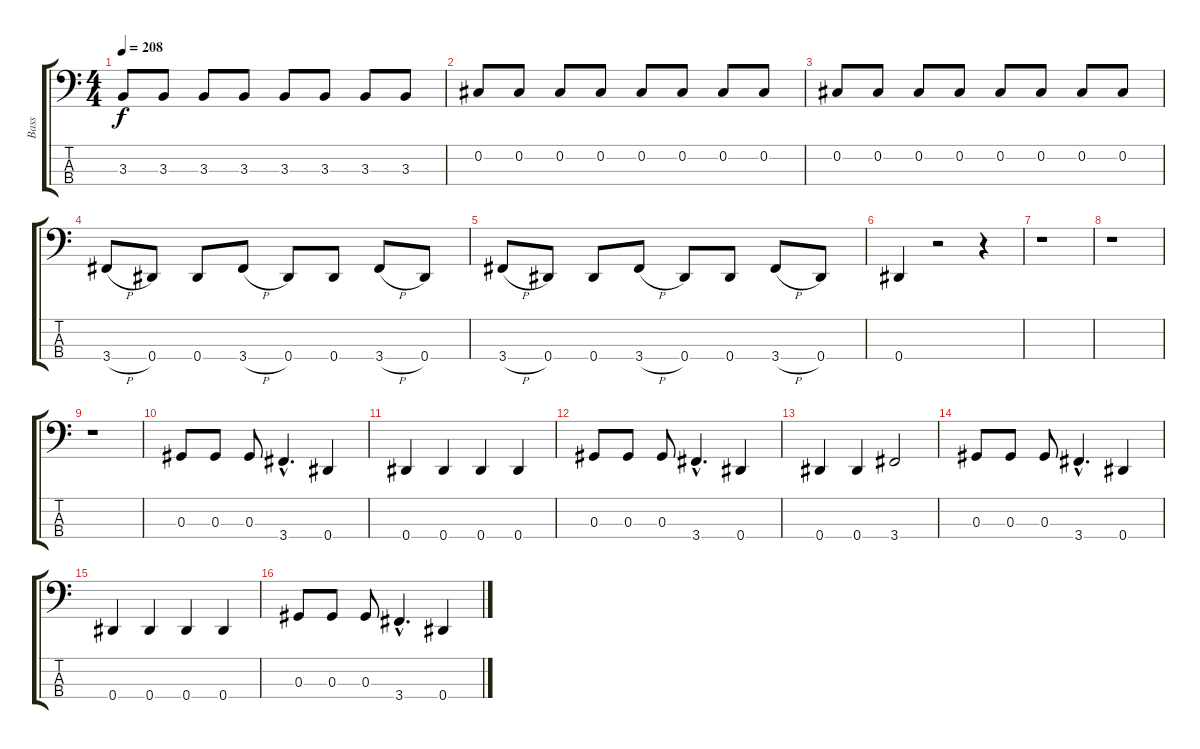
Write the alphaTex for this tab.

\track ("Bass" "Bass") {instrument electricbasspick}
\staff {score tabs}
\tuning (Gb2 Db2 Ab1 Eb1) {hide}
\ts (4 4)
\tempo 208
\clef f4
\ks c
3.3.8{dy f} 3.3.8 3.3.8 3.3.8 3.3.8 3.3.8 3.3.8 3.3.8 |
0.2.8 0.2.8 0.2.8 0.2.8 0.2.8 0.2.8 0.2.8 0.2.8 |
0.2.8 0.2.8 0.2.8 0.2.8 0.2.8 0.2.8 0.2.8 0.2.8 |
3.4{h}.8 0.4.8 0.4.8 3.4{h}.8 0.4.8 0.4.8 3.4{h}.8 0.4.8 |
3.4{h}.8 0.4.8 0.4.8 3.4{h}.8 0.4.8 0.4.8 3.4{h}.8 0.4.8 |
0.4.4 r.2 r.4 |
r.1 |
r.1 |
r.1 |
0.3.8 0.3.8 0.3.8 3.4{hac}.4{d} 0.4.4 |
0.4.4 0.4.4 0.4.4 0.4.4 |
0.3.8 0.3.8 0.3.8 3.4{hac}.4{d} 0.4.4 |
0.4.4 0.4.4 3.4.2 |
0.3.8 0.3.8 0.3.8 3.4{hac}.4{d} 0.4.4 |
0.4.4 0.4.4 0.4.4 0.4.4 |
0.3.8 0.3.8 0.3.8 3.4{hac}.4{d} 0.4.4
